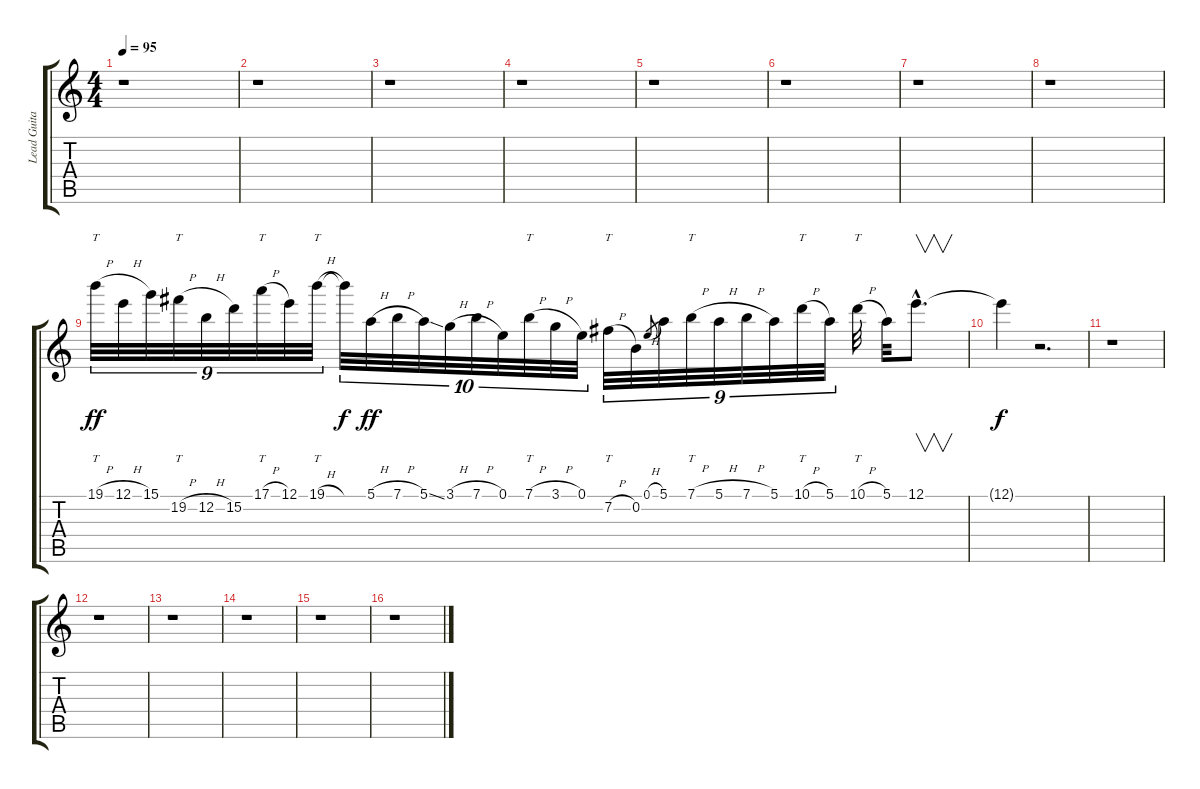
\track ("Lead Guitar" "Lead Guita") {instrument overdrivenguitar}
\staff {score tabs}
\tuning (E4 B3 G3 D3 A2 E2) {hide}
\ts (4 4)
\tempo 95
\clef g2
\ks c
r.1{dy ff} |
r.1 |
r.1 |
r.1 |
r.1 |
r.1 |
r.1 |
r.1 |
19.1{h}.32{tt tu (9 8)} 12.1{h}.32{tu (9 8)} 15.1.32{tu (9 8)} 19.2{h}.32{tt tu (9 8)} 12.2{h}.32{tu (9 8)} 15.2.32{tu (9 8)} 17.1{h}.32{tt tu (9 8)} 12.1.32{tu (9 8)} 19.1{h}.32{tt tu (9 8)} 19.1{t}.32{tu (10 8) dy f} 5.1{h}.32{tu (10 8) dy ff} 7.1{h}.32{tu (10 8)} 5.1{ss}.32{tu (10 8)} 3.1{h}.32{tu (10 8)} 7.1{h}.32{tu (10 8)} 0.1.32{tu (10 8)} 7.1{h}.32{tt tu (10 8)} 3.1{h}.32{tu (10 8)} 0.1.32{tu (10 8)} 7.2{h}.32{tt tu (9 8)} 0.2.32{tu (9 8)} 0.1{h}.8{gr} 5.1.32{tu (9 8)} 7.1{h}.32{tt tu (9 8)} 5.1{h}.32{tu (9 8)} 7.1{h}.32{tu (9 8)} 5.1.32{tu (9 8)} 10.1{h}.32{tt tu (9 8)} 5.1.32{tu (9 8)} 10.1{h}.32{tt} 5.1.32 12.1{hac}.8{v d} |
12.1{t}.4{dy f} r.2{d} |
r.1 |
r.1 |
r.1 |
r.1 |
r.1 |
r.1
